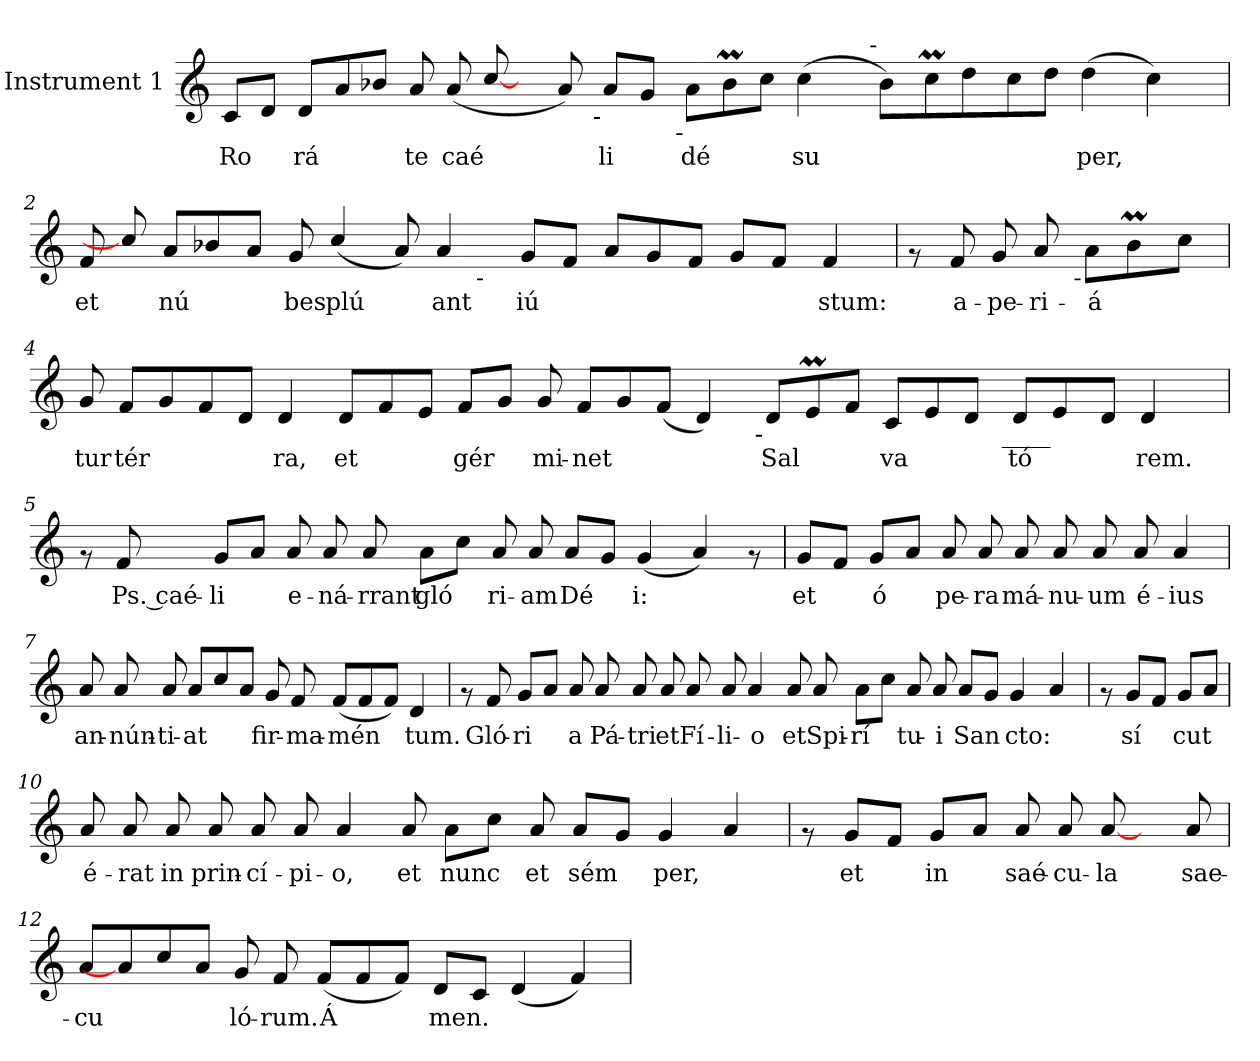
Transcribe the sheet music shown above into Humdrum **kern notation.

**kern	**text
*part1	*part1
*staff1	*staff1
*I"Instrument 1	*
!!LO:PB:g=z
*stria5	*
*clefG2	*
=1	=1
!	!LO:LY:b:cj
*^	*
*	*^	*
*	*	*^	*
8c/L	1ryy	1ryy	1ryy	Ro-
!	!	!	!	!LO:LY:b:cj
8d/J	.	.	.	--
!	!	!	!	!LO:LY:b:cj
8d/L	.	.	.	-rá-
!	!	!	!	!LO:LY:b:cj
8a/	.	.	.	--
!	!	!	!	!LO:LY:b:cj
8b-X/J	.	.	.	--
!	!	!	!	!LO:LY:b:cj
8a/	.	.	.	-te
!	!	!	!	!LO:LY:b:cj
(<8a/	.	.	.	caé-
!	!	!	!	!LO:LY:b:cj
[8cc/	.	.	.	--
8ryy	8...ryy	4ryy	1ryy	.
!	!	!	!	!LO:LY:b:cj
8a/)	.	.	.	--
!	!LO:TX:b:t=-	!	!	!
.	1ryy	.	.	.
!	!	!	!	!LO:LY:b:cj
8a/L	.	8...ryy	.	-li
!	!	!	!	!LO:LY:b:cj
8g/J	.	.	.	.
!	!	!LO:TX:b:t=-	!	!
.	.	1ryy	.	.
!	!	!	!	!LO:LY:b:cj
8a\L	.	.	.	dé-
!	!	!	!	!LO:LY:b:cj
8b-M\	.	.	.	--
!	!	!	!	!LO:LY:b:cj
8cc\J	.	.	.	--
!	!	!	!	!LO:LY:b:cj
(>4cc\	.	.	.	-su-
.	.	.	16..ryy	.
!	!	!	!LO:TX:a:t=-	!
.	.	.	1ryy	.
!	!	!	!	!LO:LY:b:cj
8b-\L)	.	.	.	--
.	1ryy	.	.	.
!	!	!	!	!LO:LY:b:cj
8ccM\	.	.	.	--
!	!	!	!	!LO:LY:b:cj
8dd\	.	.	.	--
.	.	2ryy	.	.
!	!	!	!	!LO:LY:b:cj
8cc\	.	.	.	--
!	!	!	!	!LO:LY:b:cj
8dd\J	.	.	.	--
!	!	!	!	!LO:LY:b:cj
(>4dd\	.	.	.	-per,
.	.	4ryy	.	.
!	!	!	!	!LO:LY:b:cj
4cc\)	.	.	.	.
.	.	.	8ryy	.
.	64ryy	64ryy	64ryy	.
!!LO:LB:g=z	!!	!!	!!
=2	=2	=2	=2	=2
!	!	!	!	!LO:LY:b:cj
*	*v	*v	*v	*
8f/	1ryy	et
8cc/]	.	.
!	!	!LO:LY:b:cj
8a/L	.	nú-
!	!	!LO:LY:b:cj
8b-X/	.	--
!	!	!LO:LY:b:cj
8a/J	.	--
!	!	!LO:LY:b:cj
8g/	.	-bes
!	!	!LO:LY:b:cj
(<4cc/	.	plú-
!	!	!LO:LY:b:cj
8a/)	8...ryy	--
!	!	!LO:LY:b:cj
4a/	.	-ant
!	!LO:TX:b:t=-	!
.	1ryy	.
!	!	!LO:LY:b:cj
8g/L	.	iú-
!	!	!LO:LY:b:cj
8f/J	.	--
!	!	!LO:LY:b:cj
8a/L	.	--
!	!	!LO:LY:b:cj
8g/	.	--
!	!	!LO:LY:b:cj
8f/J	.	--
!	!	!LO:LY:b:cj
8g/L	.	--
!	!	!LO:LY:b:cj
8f/J	.	--
.	4ryy	.
!	!	!LO:LY:b:cj
4f/	.	-stum:
.	64ryy	.
=3	=3	=3
8rf	4ryy	.
!	!	!LO:LY:b:cj
8f/	.	a-
!	!	!LO:LY:b:cj
8g/	8...ryy	-pe-
!	!	!LO:LY:b:cj
8a/	.	-ri-
!	!LO:TX:b:t=-	!
.	4ryy	.
!	!	!LO:LY:b:cj
8a\L	.	-á-
!	!	!LO:LY:b:cj
8bm\	.	--
.	8ryy	.
!	!	!LO:LY:b:cj
8cc\J	.	--
.	64ryy	.
!!LO:LB:g=z	!!
=4	=4	=4
!	!	!LO:LY:b:cj
*	*^	*
8g/	1ryy	1ryy	-tur
!	!	!	!LO:LY:b:cj
8f/L	.	.	tér-
!	!	!	!LO:LY:b:cj
8g/	.	.	--
!	!	!	!LO:LY:b:cj
8f/	.	.	--
!	!	!	!LO:LY:b:cj
8d/J	.	.	--
!	!	!	!LO:LY:b:cj
4d/	.	.	-ra,
!	!	!	!LO:LY:b:cj
8d/L	.	.	et
!	!	!	!LO:LY:b:cj
8f/	1ryy	1ryy	.
!	!	!	!LO:LY:b:cj
8e/J	.	.	.
!	!	!	!LO:LY:b:cj
8f/L	.	.	gér-
!	!	!	!LO:LY:b:cj
8g/J	.	.	--
!	!	!	!LO:LY:b:cj
8g/	.	.	-mi-
!	!	!	!LO:LY:b:cj
8f/L	.	.	-net
!	!	!	!LO:LY:b:cj
8g/	.	.	.
!	!	!	!LO:LY:b:cj
(<8f/J	.	.	.
!	!	!	!LO:LY:b:cj
4d/)	8...ryy	2ryy	.
!	!LO:TX:b:t=-	!	!
.	1ryy	.	.
!	!	!	!LO:LY:b:cj
8d/L	.	.	Sal-
!	!	!	!LO:LY:b:cj
8em/	.	.	--
!	!	!	!LO:LY:b:cj
8f/J	.	4ryy	--
!	!	!	!LO:LY:b:cj
8c/L	.	.	-va-
!	!	!	!LO:LY:b:cj
8e/	.	8...ryy	--
!	!	!	!LO:LY:b:cj
8d/J	.	.	--
!	!	!LO:TX:b:t=____	!
.	.	2ryy	.
!	!	!	!LO:LY:b:cj
8d/L	.	.	-tó-
!	!	!	!LO:LY:b:cj
8e/	.	.	--
.	4ryy	.	.
!	!	!	!LO:LY:b:cj
8d/J	.	.	--
!	!	!	!LO:LY:b:cj
4d/	.	.	-rem.
.	8ryy	8ryy	.
.	64ryy	64ryy	.
*v	*v	*v	*
!!LO:LB:g=z
=5	=5
8rf	.
!	!LO:LY:b:cj
8f/	Ps. caé-
!	!LO:LY:b:cj
8g/L	-li
!	!LO:LY:b:cj
8a/J	.
!	!LO:LY:b:cj
8a/	e-
!	!LO:LY:b:cj
8a/	-ná-
!	!LO:LY:b:cj
8a/	-rrant
!	!LO:LY:b:cj
8a\L	gló-
!	!LO:LY:b:cj
8cc\J	--
!	!LO:LY:b:cj
8a/	-ri-
!	!LO:LY:b:cj
8a/	-am
!	!LO:LY:b:cj
8a/L	Dé-
!	!LO:LY:b:cj
8g/J	--
!	!LO:LY:b:cj
(<4g/	-i:
!	!LO:LY:b:cj
4a/)	.
8rf	.
=6	=6
!	!LO:LY:b:cj
8g/L	et
!	!LO:LY:b:cj
8f/J	.
!	!LO:LY:b:cj
8g/L	ó-
!	!LO:LY:b:cj
8a/J	--
!	!LO:LY:b:cj
8a/	-pe-
!	!LO:LY:b:cj
8a/	-ra
!	!LO:LY:b:cj
8a/	má-
!	!LO:LY:b:cj
8a/	-nu-
!	!LO:LY:b:cj
8a/	-um
!	!LO:LY:b:cj
8a/	é-
!	!LO:LY:b:cj
4a/	-ius
!!LO:LB:g=z
=7	=7
!	!LO:LY:b:cj
8a/	an-
!	!LO:LY:b:cj
8a/	-nún-
!	!LO:LY:b:cj
8a/	-ti-
!	!LO:LY:b:cj
8a/L	-at
!	!LO:LY:b:cj
8cc/	.
!	!LO:LY:b:cj
8a/J	.
!	!LO:LY:b:cj
8g/	fir-
!	!LO:LY:b:cj
8f/	-ma-
!	!LO:LY:b:cj
(<8f/L	-mén-
!	!LO:LY:b:cj
8f/	--
!	!LO:LY:b:cj
8f/J)	--
!	!LO:LY:b:cj
4d/	-tum.
!!LO:LB:g=z
=8	=8
8rf	.
!	!LO:LY:b:cj
8f/	Gló-
!	!LO:LY:b:cj
8g/L	-ri-
!	!LO:LY:b:cj
8a/J	--
!	!LO:LY:b:cj
8a/	-a
!	!LO:LY:b:cj
8a/	Pá-
!	!LO:LY:b:cj
8a/	-tri
!	!LO:LY:b:cj
8a/	et
!	!LO:LY:b:cj
8a/	Fí-
!	!LO:LY:b:cj
8a/	-li-
!	!LO:LY:b:cj
4a/	-o
!	!LO:LY:b:cj
8a/	et
!	!LO:LY:b:cj
8a/	Spi-
!	!LO:LY:b:cj
8a\L	-rí-
!	!LO:LY:b:cj
8cc\J	--
!	!LO:LY:b:cj
8a/	-tu-
!	!LO:LY:b:cj
8a/	-i
!	!LO:LY:b:cj
8a/L	San-
!	!LO:LY:b:cj
8g/J	--
!	!LO:LY:b:cj
4g/	-cto:
!	!LO:LY:b:cj
4a/	.
=9	=9
8rf	.
!	!LO:LY:b:cj
8g/L	sí-
!	!LO:LY:b:cj
8f/J	--
!	!LO:LY:b:cj
8g/L	-cut
!	!LO:LY:b:cj
8a/J	.
!!LO:LB:g=z
=10	=10
!	!LO:LY:b:cj
8a/	é-
!	!LO:LY:b:cj
8a/	-rat
!	!LO:LY:b:cj
8a/	in
!	!LO:LY:b:cj
8a/	prin-
!	!LO:LY:b:cj
8a/	-cí-
!	!LO:LY:b:cj
8a/	-pi-
!	!LO:LY:b:cj
4a/	-o,
!	!LO:LY:b:cj
8a/	et
!	!LO:LY:b:cj
8a\L	nunc
!	!LO:LY:b:cj
8cc\J	.
!	!LO:LY:b:cj
8a/	et
!	!LO:LY:b:cj
8a/L	sém-
!	!LO:LY:b:cj
8g/J	--
!	!LO:LY:b:cj
4g/	-per,
!	!LO:LY:b:cj
4a/	.
=11	=11
8rf	.
!	!LO:LY:b:cj
8g/L	et
!	!LO:LY:b:cj
8f/J	.
!	!LO:LY:b:cj
8g/L	in
!	!LO:LY:b:cj
8a/J	.
!	!LO:LY:b:cj
8a/	saé-
!	!LO:LY:b:cj
8a/	-cu-
!	!LO:LY:b:cj
[8a/	-la
8ryy	.
!	!LO:LY:b:cj
8a/	sae-
!!LO:LB:g=z
=12	=12
!	!LO:LY:b:cj
8a/L	-cu-
8a/]	.
!	!LO:LY:b:cj
8cc/	--
!	!LO:LY:b:cj
8a/J	--
!	!LO:LY:b:cj
8g/	-ló-
!	!LO:LY:b:cj
8f/	-rum.
!	!LO:LY:b:cj
(<8f/L	Á-
!	!LO:LY:b:cj
8f/	--
!	!LO:LY:b:cj
8f/J)	--
!	!LO:LY:b:cj
8d/L	-men.
!	!LO:LY:b:cj
8c/J	.
!	!LO:LY:b:cj
(<4d/	.
!	!LO:LY:b:cj
4f/)	.
=	=
*-	*-
